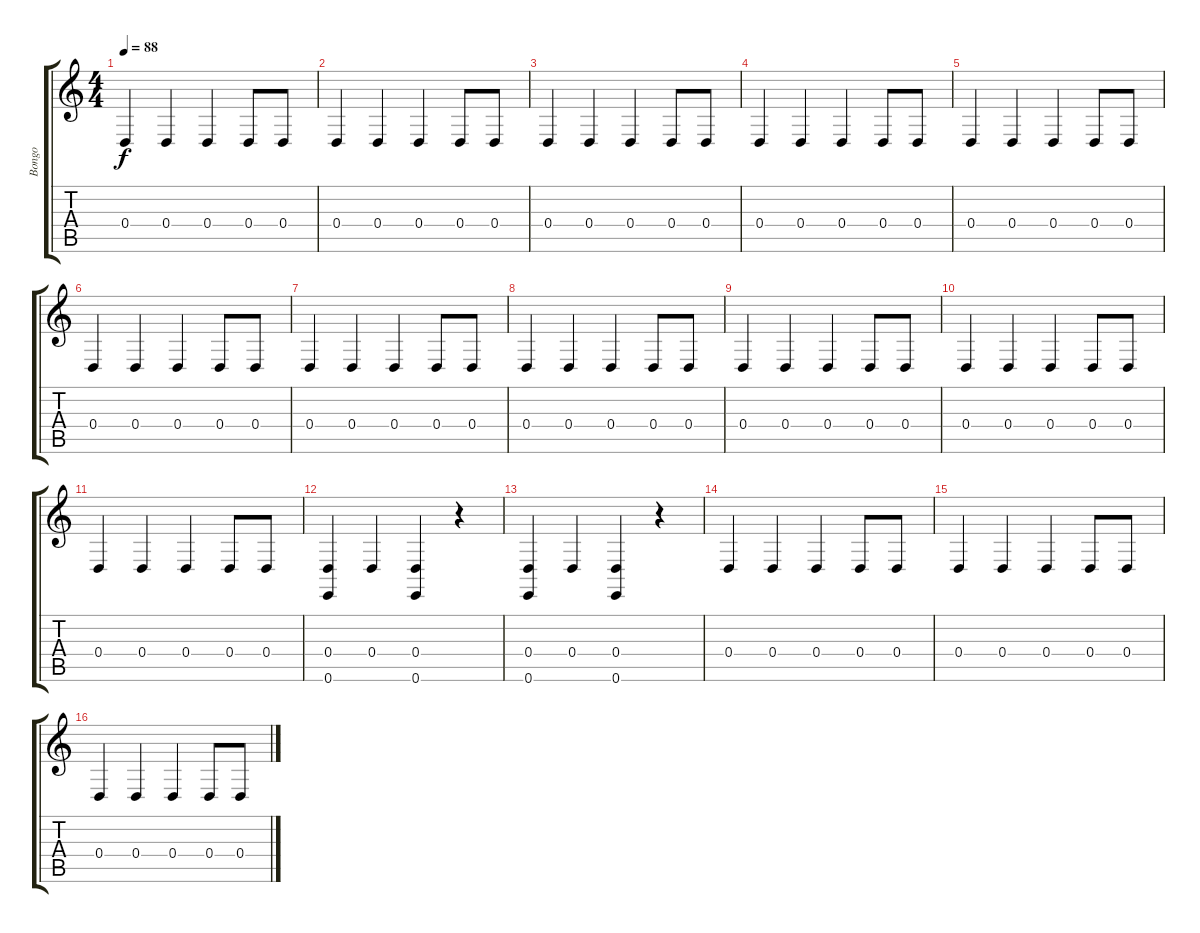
\track ("Bongo" "Bongo") {instrument melodictom}
\staff {score tabs}
\tuning (E4 B3 G3 D3 A2 E2) {hide}
\ts (4 4)
\tempo 88
\clef g2
\ks c
0.4.4{dy f} 0.4.4 0.4.4 0.4.8 0.4.8 |
0.4.4 0.4.4 0.4.4 0.4.8 0.4.8 |
0.4.4 0.4.4 0.4.4 0.4.8 0.4.8 |
0.4.4 0.4.4 0.4.4 0.4.8 0.4.8 |
0.4.4 0.4.4 0.4.4 0.4.8 0.4.8 |
0.4.4 0.4.4 0.4.4 0.4.8 0.4.8 |
0.4.4 0.4.4 0.4.4 0.4.8 0.4.8 |
0.4.4 0.4.4 0.4.4 0.4.8 0.4.8 |
0.4.4 0.4.4 0.4.4 0.4.8 0.4.8 |
0.4.4 0.4.4 0.4.4 0.4.8 0.4.8 |
0.4.4 0.4.4 0.4.4 0.4.8 0.4.8 |
(0.4 0.6).4 0.4.4 (0.4 0.6).4 r.4 |
(0.4 0.6).4 0.4.4 (0.4 0.6).4 r.4 |
0.4.4 0.4.4 0.4.4 0.4.8 0.4.8 |
0.4.4 0.4.4 0.4.4 0.4.8 0.4.8 |
0.4.4 0.4.4 0.4.4 0.4.8 0.4.8
